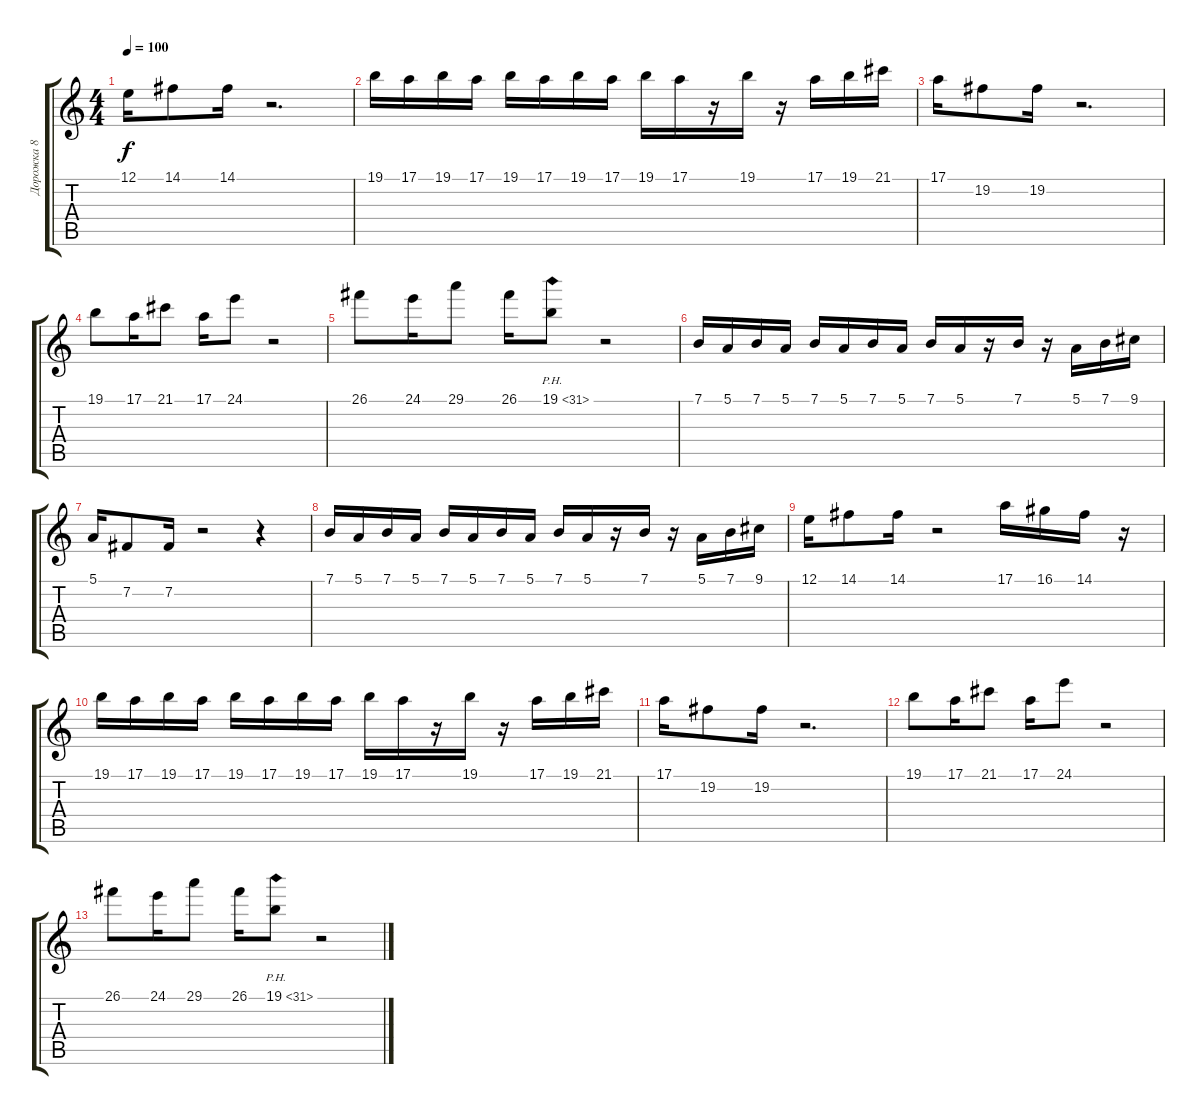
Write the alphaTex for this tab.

\track ("Дорожка 8" "Дорожка 8") {instrument brightacousticpiano}
\staff {score tabs}
\tuning (E4 B3 G3 D3 A2 E2) {hide}
\ts (4 4)
\tempo 100
\clef g2
\ks c
12.1.16{dy f} 14.1.8 14.1.16 r.2{d} |
19.1.16 17.1.16 19.1.16 17.1.16 19.1.16 17.1.16 19.1.16 17.1.16 19.1.16 17.1.16 r.16 19.1.16 r.16 17.1.16 19.1.16 21.1.16 |
17.1.16 19.2.8 19.2.16 r.2{d} |
19.1.8 17.1.16 21.1.8 17.1.16 24.1.8 r.2 |
26.1.8 24.1.16 29.1.8 26.1.16 19.1{ph 12}.8 r.2 |
7.1.16 5.1.16 7.1.16 5.1.16 7.1.16 5.1.16 7.1.16 5.1.16 7.1.16 5.1.16 r.16 7.1.16 r.16 5.1.16 7.1.16 9.1.16 |
5.1.16 7.2.8 7.2.16 r.2 r.4 |
7.1.16 5.1.16 7.1.16 5.1.16 7.1.16 5.1.16 7.1.16 5.1.16 7.1.16 5.1.16 r.16 7.1.16 r.16 5.1.16 7.1.16 9.1.16 |
12.1.16 14.1.8 14.1.16 r.2 17.1.16 16.1.16 14.1.16 r.16 |
19.1.16 17.1.16 19.1.16 17.1.16 19.1.16 17.1.16 19.1.16 17.1.16 19.1.16 17.1.16 r.16 19.1.16 r.16 17.1.16 19.1.16 21.1.16 |
17.1.16 19.2.8 19.2.16 r.2{d} |
19.1.8 17.1.16 21.1.8 17.1.16 24.1.8 r.2 |
26.1.8 24.1.16 29.1.8 26.1.16 19.1{ph 12}.8 r.2
